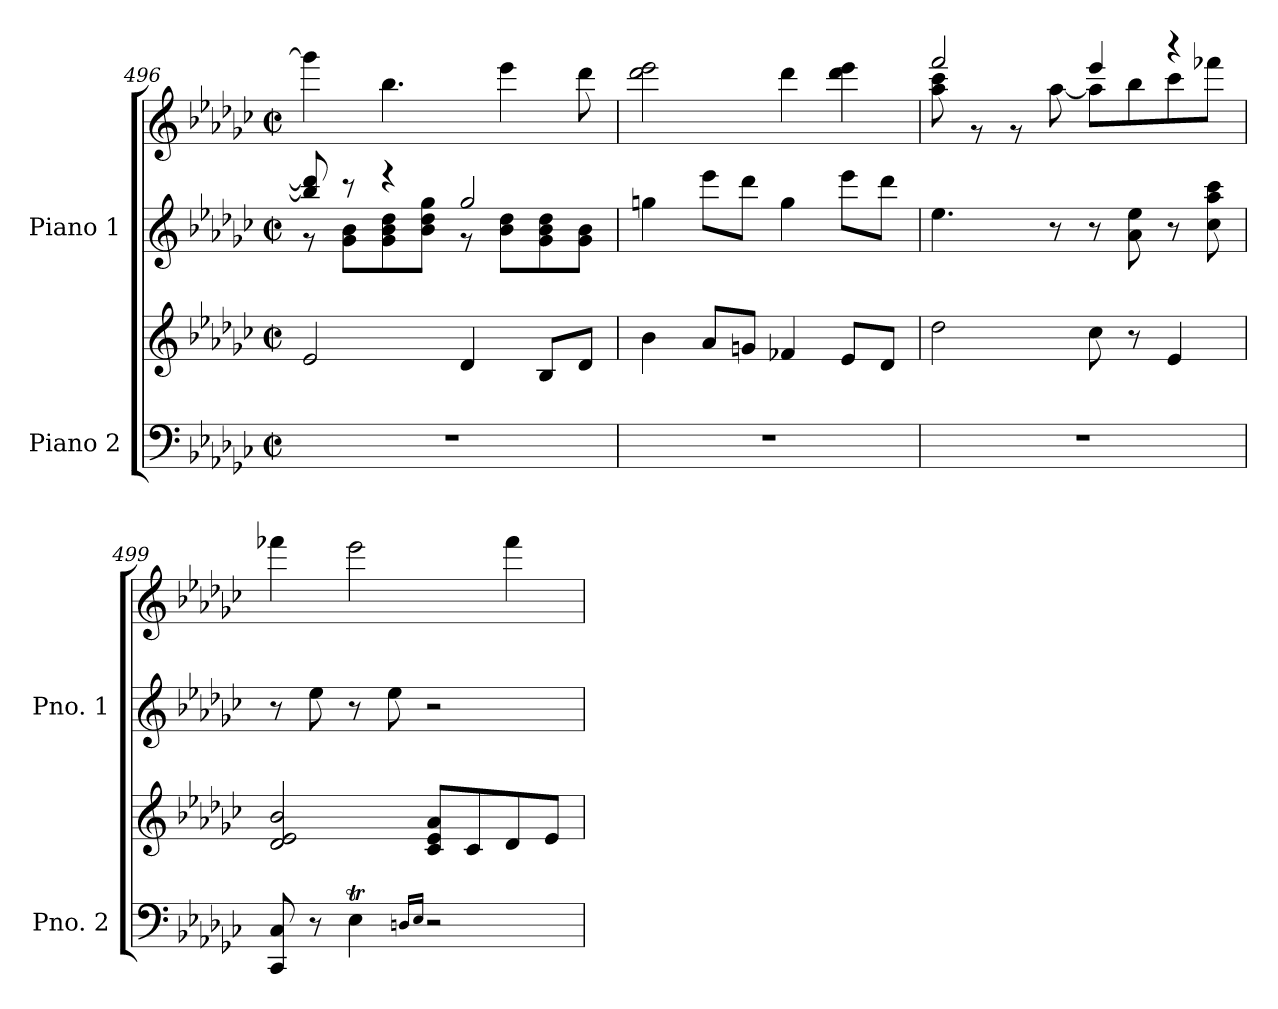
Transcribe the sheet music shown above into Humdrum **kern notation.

**kern	**kern	**kern	**kern
*part2	*part2	*part1	*part1
*staff4	*staff3	*staff2	*staff1
*I"Piano 2	*	*I"Piano 1	*
*I'Pno. 2	*	*I'Pno. 1	*
*clefF4	*clefG2	*clefG2	*clefG2
*k[b-e-a-d-g-c-]	*k[b-e-a-d-g-c-]	*k[b-e-a-d-g-c-]	*k[b-e-a-d-g-c-]
*M2/2	*M2/2	*M2/2	*M2/2
*met(c|)	*met(c|)	*met(c|)	*met(c|)
=496	=496	=496	=496
*	*	*^	*
1r	2e-/	8bb-/] 8ddd-/]	8r	4ggg-\]
.	.	8r	8g-\ 8b-\L	.
.	.	4r	8g-\ 8b-\ 8dd-\	4.bb-\
.	.	.	8b-\ 8dd-\ 8gg-\J	.
.	4d-/	2gg-/	8r	.
.	.	.	8b-\ 8dd-\L	4eee-\
.	8B-/L	.	8g-\ 8b-\ 8dd-\	.
.	8d-/J	.	8g-\ 8b-\J	8ddd-\
*	*	*v	*v	*
=497	=497	=497	=497
1r	4b-\	4ggn\	2ddd-\ 2eee-\
.	8a-/L	8eee-\L	.
.	8gn/J	8ddd-\J	.
.	4f-X/	4gg\	4ddd-\
.	8e-/L	8eee-\L	4ddd-\ 4eee-\
.	8d-/J	8ddd-\J	.
=498	=498	=498	=498
*	*	*	*^
1r	2dd-\	4.ee-\	2fff/	8aa-\ 8ccc-\
.	.	.	.	8r
.	.	.	.	8r
.	.	8r	.	[8aa-\
.	8cc-\	8r	4eee-/	8aa-\L]
.	8r	8a-\ 8ee-\	.	8bb-\
.	4e-/	8r	4r	8ccc-\
.	.	8cc-\ 8aa-\ 8ccc-\	.	8fff-X\J
*	*	*	*v	*v
!!LO:LB:g=z
=499	=499	=499	=499
8CC-/ 8C-/	2d-/ 2e-/ 2b-/	8r	4fff-X\
8r	.	8ee-\	.
4E-T\	.	8r	2eee-\
.	.	8ee-\	.
16qDn/LL	.	.	.
16qE-/JJ	.	.	.
2r	8c-/ 8e-/ 8a-/L	2r	.
.	8c-/	.	.
.	8d-/	.	4fff-\
.	8e-/J	.	.
=	=	=	=
*-	*-	*-	*-
